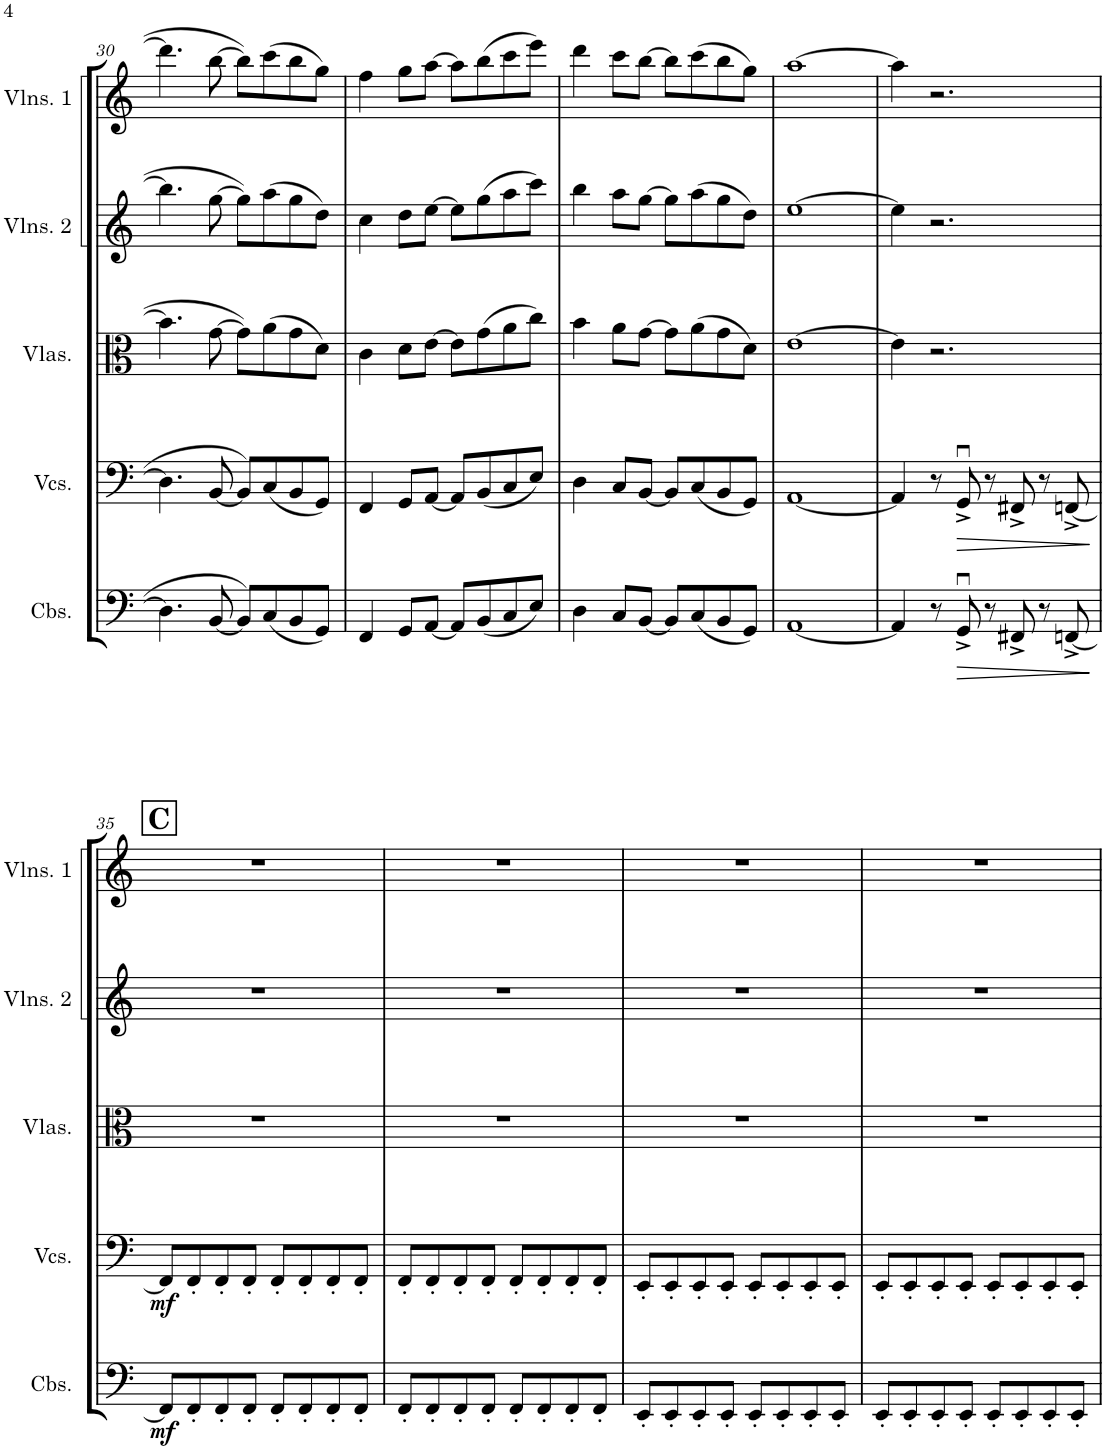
**kern	**dynam	**kern	**dynam	**kern	**kern	**kern
*part5	*part5	*part4	*part4	*part3	*part2	*part1
*staff5	*staff5	*staff4	*staff4	*staff3	*staff2	*staff1
*I"Contrabasses	*	*I"Violoncellos	*	*I"Violas	*I"Violins 2	*I"Violins 1
*I'Cbs.	*	*I'Vcs.	*	*I'Vlas.	*I'Vlns. 2	*I'Vlns. 1
!!LO:PB:g=z
*clefF4	*	*clefF4	*	*clefC3	*clefG2	*clefG2
*Trd7c12	*	*	*	*	*	*
*k[]	*	*k[]	*	*k[]	*k[]	*k[]
*M4/4	*	*M4/4	*	*M4/4	*M4/4	*M4/4
=30	=30	=30	=30	=30	=30	=30
4.D\]	.	4.D\]	.	4.b\]	4.bb\]	4.ddd\]
[8BB/	.	[8BB/	.	[8g\	[8gg\	[8bb\
8BB/L]	.	8BB/L]	.	8g\L]	8gg\L]	8bb\L]
(8C/	.	(8C/	.	(8a\	(8aa\	(8ccc\
8BB/	.	8BB/	.	8g\	8gg\	8bb\
8GG/J)	.	8GG/J)	.	8d\J)	8dd\J)	8gg\J)
=31	=31	=31	=31	=31	=31	=31
4FF/	.	4FF/	.	4c\	4cc\	4ff\
8GG/L	.	8GG/L	.	8d\L	8dd\L	8gg\L
[8AA/J	.	[8AA/J	.	[8e\J	[8ee\J	[8aa\J
8AA/L]	.	8AA/L]	.	8e\L]	8ee\L]	8aa\L]
(8BB/	.	(8BB/	.	(8g\	(8gg\	(8bb\
8C/	.	8C/	.	8a\	8aa\	8ccc\
8E/J)	.	8E/J)	.	8cc\J)	8ccc\J)	8eee\J)
=32	=32	=32	=32	=32	=32	=32
4D\	.	4D\	.	4b\	4bb\	4ddd\
8C/L	.	8C/L	.	8a\L	8aa\L	8ccc\L
[8BB/J	.	[8BB/J	.	[8g\J	[8gg\J	[8bb\J
8BB/L]	.	8BB/L]	.	8g\L]	8gg\L]	8bb\L]
(8C/	.	(8C/	.	(8a\	(8aa\	(8ccc\
8BB/	.	8BB/	.	8g\	8gg\	8bb\
8GG/J)	.	8GG/J)	.	8d\J)	8dd\J)	8gg\J)
=33	=33	=33	=33	=33	=33	=33
[1AA	.	[1AA	.	[1e	[1ee	[1aa
=34	=34	=34	=34	=34	=34	=34
4AA/]	.	4AA/]	.	4e\]	4ee\]	4aa\]
8r	.	8r	.	2.r	2.r	2.r
!	!LO:HP:b	!	!LO:HP:b	!	!	!
8GGu^/	>	8GGu^/	>	.	.	.
8r	.	8r	.	.	.	.
8FF#X^/	.	8FF#X^/	.	.	.	.
8r	.	8r	.	.	.	.
[8FFn^/	.	[8FFn^/	.	.	.	.
.	]	.	]	.	.	.
!!LO:LB:g=z
!!LO:REH:place=s1:a:B:cj:fs=14:t=C
=35	=35	=35	=35	=35	=35	=35
!	!LO:DY:b	!	!LO:DY:b	!	!	!
8FF/L]	mf	8FF/L]	mf	1r	1r	1r
8FF'/	.	8FF'/	.	.	.	.
8FF'/	.	8FF'/	.	.	.	.
8FF'/J	.	8FF'/J	.	.	.	.
8FF'/L	.	8FF'/L	.	.	.	.
8FF'/	.	8FF'/	.	.	.	.
8FF'/	.	8FF'/	.	.	.	.
8FF'/J	.	8FF'/J	.	.	.	.
=36	=36	=36	=36	=36	=36	=36
8FF'/L	.	8FF'/L	.	1r	1r	1r
8FF'/	.	8FF'/	.	.	.	.
8FF'/	.	8FF'/	.	.	.	.
8FF'/J	.	8FF'/J	.	.	.	.
8FF'/L	.	8FF'/L	.	.	.	.
8FF'/	.	8FF'/	.	.	.	.
8FF'/	.	8FF'/	.	.	.	.
8FF'/J	.	8FF'/J	.	.	.	.
=37	=37	=37	=37	=37	=37	=37
8EE'/L	.	8EE'/L	.	1r	1r	1r
8EE'/	.	8EE'/	.	.	.	.
8EE'/	.	8EE'/	.	.	.	.
8EE'/J	.	8EE'/J	.	.	.	.
8EE'/L	.	8EE'/L	.	.	.	.
8EE'/	.	8EE'/	.	.	.	.
8EE'/	.	8EE'/	.	.	.	.
8EE'/J	.	8EE'/J	.	.	.	.
=38	=38	=38	=38	=38	=38	=38
8EE'/L	.	8EE'/L	.	1r	1r	1r
8EE'/	.	8EE'/	.	.	.	.
8EE'/	.	8EE'/	.	.	.	.
8EE'/J	.	8EE'/J	.	.	.	.
8EE'/L	.	8EE'/L	.	.	.	.
8EE'/	.	8EE'/	.	.	.	.
8EE'/	.	8EE'/	.	.	.	.
8EE'/J	.	8EE'/J	.	.	.	.
=	=	=	=	=	=	=
*-	*-	*-	*-	*-	*-	*-
